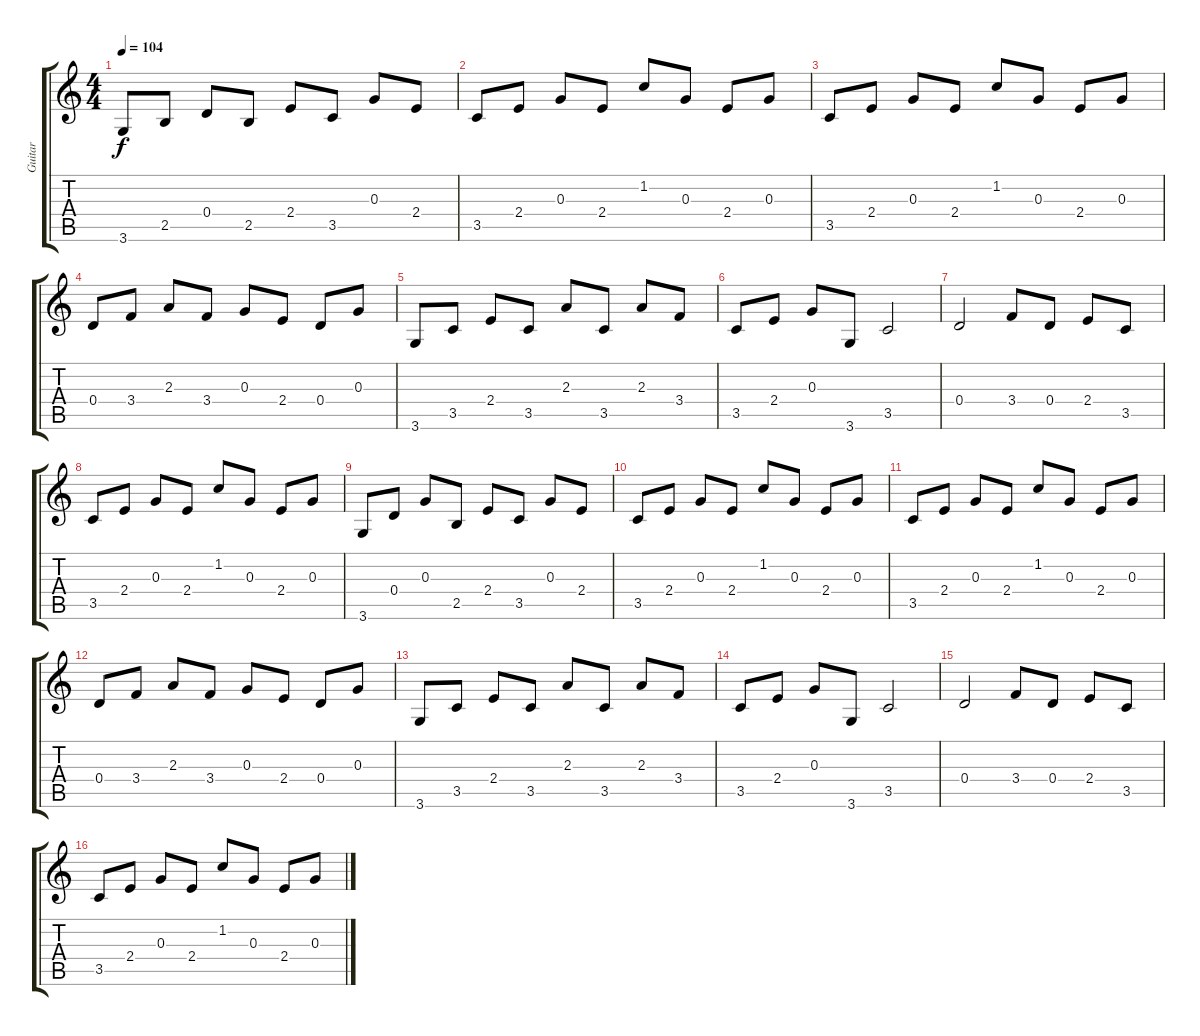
\track ("Guitar" "Guitar") {instrument acousticguitarsteel}
\staff {score tabs}
\tuning (E4 B3 G3 D3 A2 E2) {hide}
\ts (4 4)
\tempo 104
\clef g2
\ks c
3.6.8{dy f} 2.5.8 0.4.8 2.5.8 2.4.8 3.5.8 0.3.8 2.4.8 |
3.5.8 2.4.8 0.3.8 2.4.8 1.2.8 0.3.8 2.4.8 0.3.8 |
3.5.8 2.4.8 0.3.8 2.4.8 1.2.8 0.3.8 2.4.8 0.3.8 |
0.4.8 3.4.8 2.3.8 3.4.8 0.3.8 2.4.8 0.4.8 0.3.8 |
3.6.8 3.5.8 2.4.8 3.5.8 2.3.8 3.5.8 2.3.8 3.4.8 |
3.5.8 2.4.8 0.3.8 3.6.8 3.5.2 |
0.4.2 3.4.8 0.4.8 2.4.8 3.5.8 |
3.5.8 2.4.8 0.3.8 2.4.8 1.2.8 0.3.8 2.4.8 0.3.8 |
3.6.8 0.4.8 0.3.8 2.5.8 2.4.8 3.5.8 0.3.8 2.4.8 |
3.5.8 2.4.8 0.3.8 2.4.8 1.2.8 0.3.8 2.4.8 0.3.8 |
3.5.8 2.4.8 0.3.8 2.4.8 1.2.8 0.3.8 2.4.8 0.3.8 |
0.4.8 3.4.8 2.3.8 3.4.8 0.3.8 2.4.8 0.4.8 0.3.8 |
3.6.8 3.5.8 2.4.8 3.5.8 2.3.8 3.5.8 2.3.8 3.4.8 |
3.5.8 2.4.8 0.3.8 3.6.8 3.5.2 |
0.4.2 3.4.8 0.4.8 2.4.8 3.5.8 |
3.5.8 2.4.8 0.3.8 2.4.8 1.2.8 0.3.8 2.4.8 0.3.8
